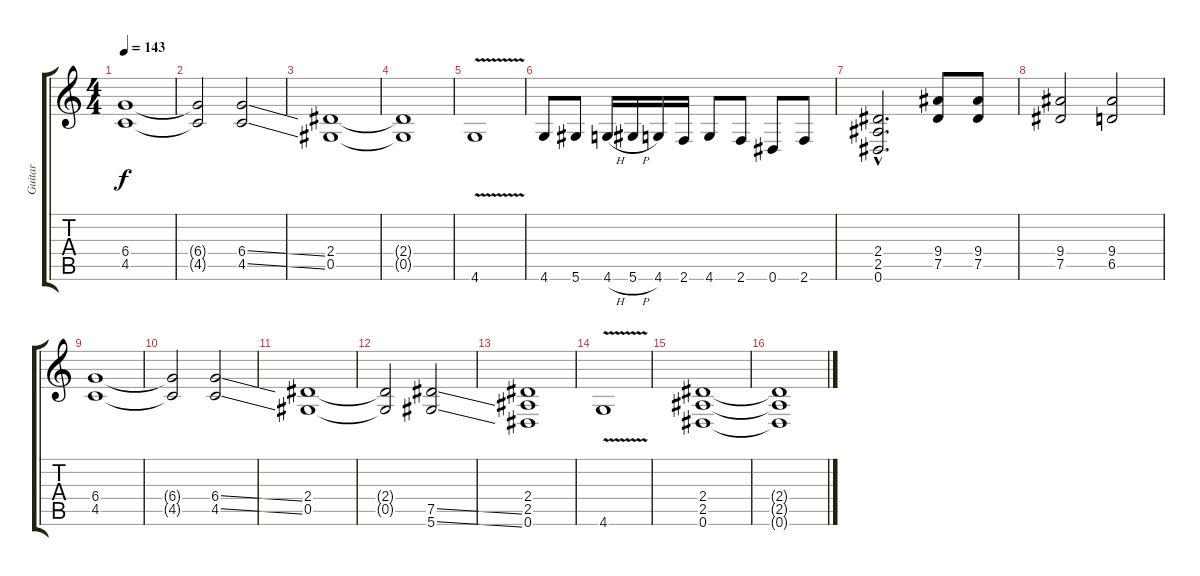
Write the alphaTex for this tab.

\track ("Guitar" "Guitar") {instrument distortionguitar}
\staff {score tabs}
\tuning (Eb4 Bb3 Gb3 Db3 Ab2 Eb2) {hide}
\ts (4 4)
\tempo 143
\clef g2
\ks c
(6.4 4.5).1{dy f} |
(6.4{t} 4.5{t}).2 (6.4{ss} 4.5{ss}).2 |
(2.4 0.5).1 |
(2.4{t} 0.5{t}).1 |
4.6{v}.1 |
4.6.8 5.6.8 4.6{h}.16 5.6{h}.16 4.6.16 2.6.16 4.6.8 2.6.8 0.6.8 2.6.8 |
(2.4{hac} 2.5{hac} 0.6{hac}).2{d} (9.4 7.5).8 (9.4 7.5).8 |
(9.4 7.5).2 (9.4 6.5).2 |
(6.4 4.5).1 |
(6.4{t} 4.5{t}).2 (6.4{ss} 4.5{ss}).2 |
(2.4 0.5).1 |
(2.4{t} 0.5{t}).2 (7.5{ss} 5.6{ss}).2 |
(2.4 2.5 0.6).1 |
4.6{v}.1 |
\section ("" "")
(2.4 2.5 0.6).1 |
(2.4{t} 2.5{t} 0.6{t}).1
